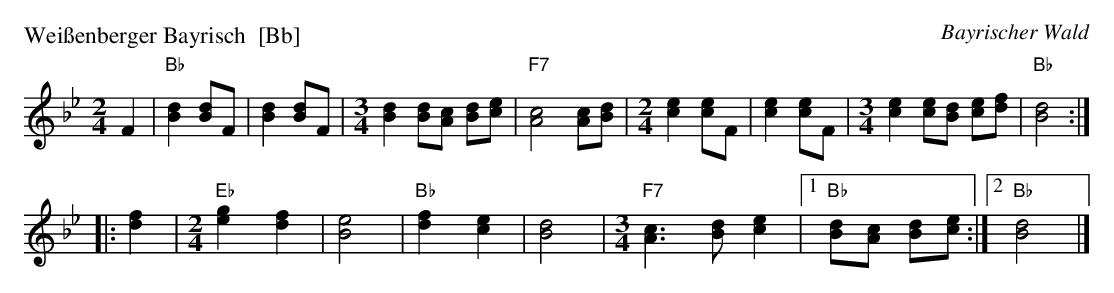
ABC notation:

X:1
P: Wei\ssenberger Bayrisch  [Bb]
O: Bayrischer Wald
M: 2/4
L: 1/8
K: Bb
F2 \
| "Bb"[d2B2][dB]F | [d2B2][dB]F \
|[M:3/4][L:1/8] [d2B2] [dB][cA] [dB][ec] | "F7"[c4A4] [cA][dB] \
|[M:2/4][L:1/8] [e2c2][ec]F | [e2c2][ec]F \
|[M:3/4][L:1/8] [e2c2] [ec][dB] [ec][fd] | "Bb"[d4B4] :|
|: [f2d2] \
|[M:2/4][L:1/8] "Eb"[g2e2][f2d2] | [e4B4] | "Bb"[f2d2] [e2c2] | [d4B4] \
|[M:3/4][L:1/8] "F7"[c3A3] [dB] [e2c2] |1 "Bb"[dB][cA] [dB][ec] :|2 "Bb"[d4B4] |]
